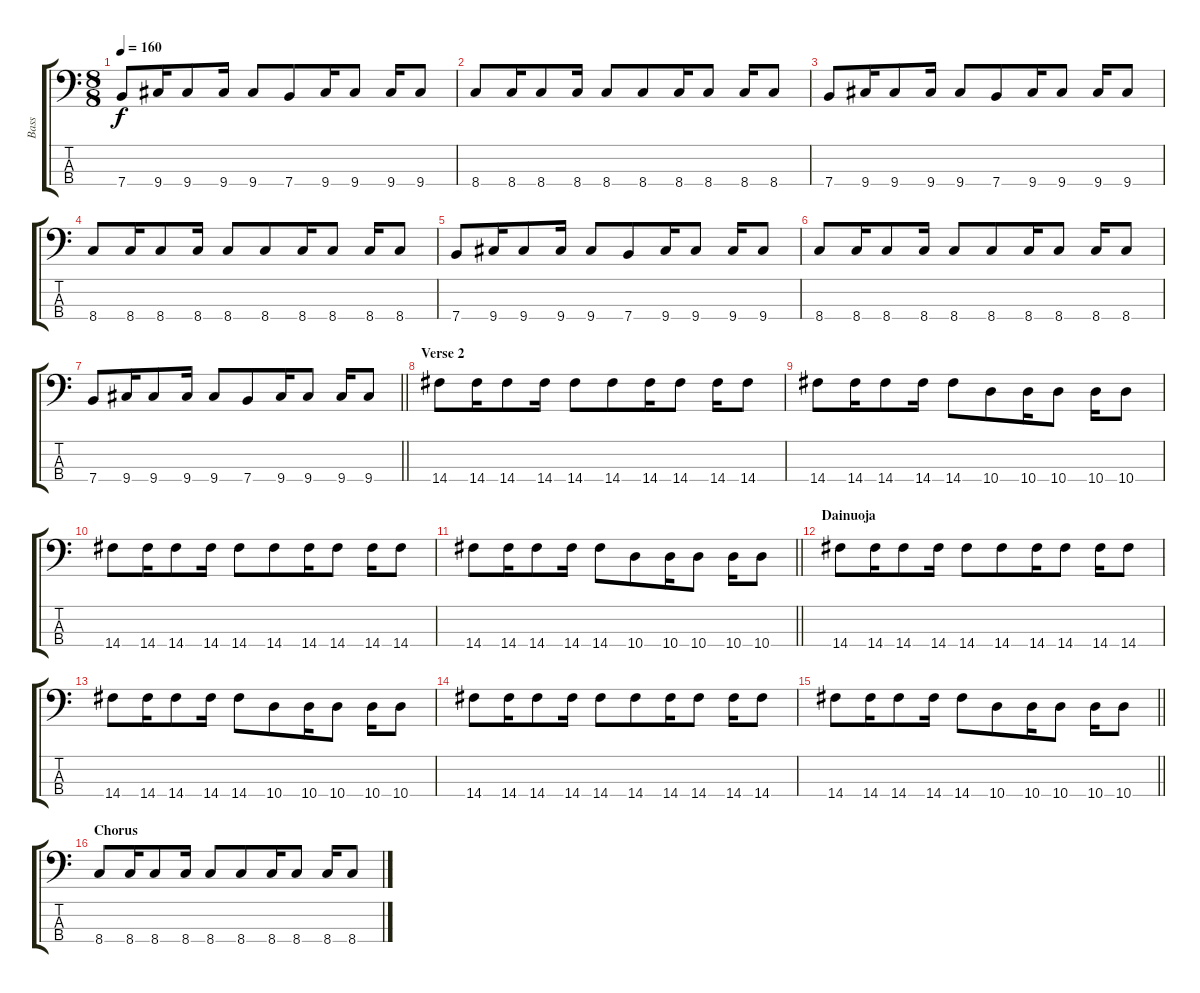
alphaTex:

\track ("Bass" "Bass") {instrument electricbassfinger}
\staff {score tabs}
\tuning (G2 D2 A1 E1) {hide}
\ts (8 8)
\tempo 160
\clef f4
\ks c
7.4.8{dy f} 9.4.16 9.4.8 9.4.16 9.4.8 7.4.8 9.4.16 9.4.8 9.4.16 9.4.8 |
8.4.8 8.4.16 8.4.8 8.4.16 8.4.8 8.4.8 8.4.16 8.4.8 8.4.16 8.4.8 |
7.4.8 9.4.16 9.4.8 9.4.16 9.4.8 7.4.8 9.4.16 9.4.8 9.4.16 9.4.8 |
8.4.8 8.4.16 8.4.8 8.4.16 8.4.8 8.4.8 8.4.16 8.4.8 8.4.16 8.4.8 |
7.4.8 9.4.16 9.4.8 9.4.16 9.4.8 7.4.8 9.4.16 9.4.8 9.4.16 9.4.8 |
8.4.8 8.4.16 8.4.8 8.4.16 8.4.8 8.4.8 8.4.16 8.4.8 8.4.16 8.4.8 |
\barLineRight lightlight
7.4.8 9.4.16 9.4.8 9.4.16 9.4.8 7.4.8 9.4.16 9.4.8 9.4.16 9.4.8 |
\section ("" "Verse 2")
14.4.8 14.4.16 14.4.8 14.4.16 14.4.8 14.4.8 14.4.16 14.4.8 14.4.16 14.4.8 |
14.4.8 14.4.16 14.4.8 14.4.16 14.4.8 10.4.8 10.4.16 10.4.8 10.4.16 10.4.8 |
14.4.8 14.4.16 14.4.8 14.4.16 14.4.8 14.4.8 14.4.16 14.4.8 14.4.16 14.4.8 |
\barLineRight lightlight
14.4.8 14.4.16 14.4.8 14.4.16 14.4.8 10.4.8 10.4.16 10.4.8 10.4.16 10.4.8 |
\section ("" "Dainuoja")
14.4.8 14.4.16 14.4.8 14.4.16 14.4.8 14.4.8 14.4.16 14.4.8 14.4.16 14.4.8 |
14.4.8 14.4.16 14.4.8 14.4.16 14.4.8 10.4.8 10.4.16 10.4.8 10.4.16 10.4.8 |
14.4.8 14.4.16 14.4.8 14.4.16 14.4.8 14.4.8 14.4.16 14.4.8 14.4.16 14.4.8 |
\barLineRight lightlight
14.4.8 14.4.16 14.4.8 14.4.16 14.4.8 10.4.8 10.4.16 10.4.8 10.4.16 10.4.8 |
\section ("" "Chorus")
8.4.8 8.4.16 8.4.8 8.4.16 8.4.8 8.4.8 8.4.16 8.4.8 8.4.16 8.4.8
